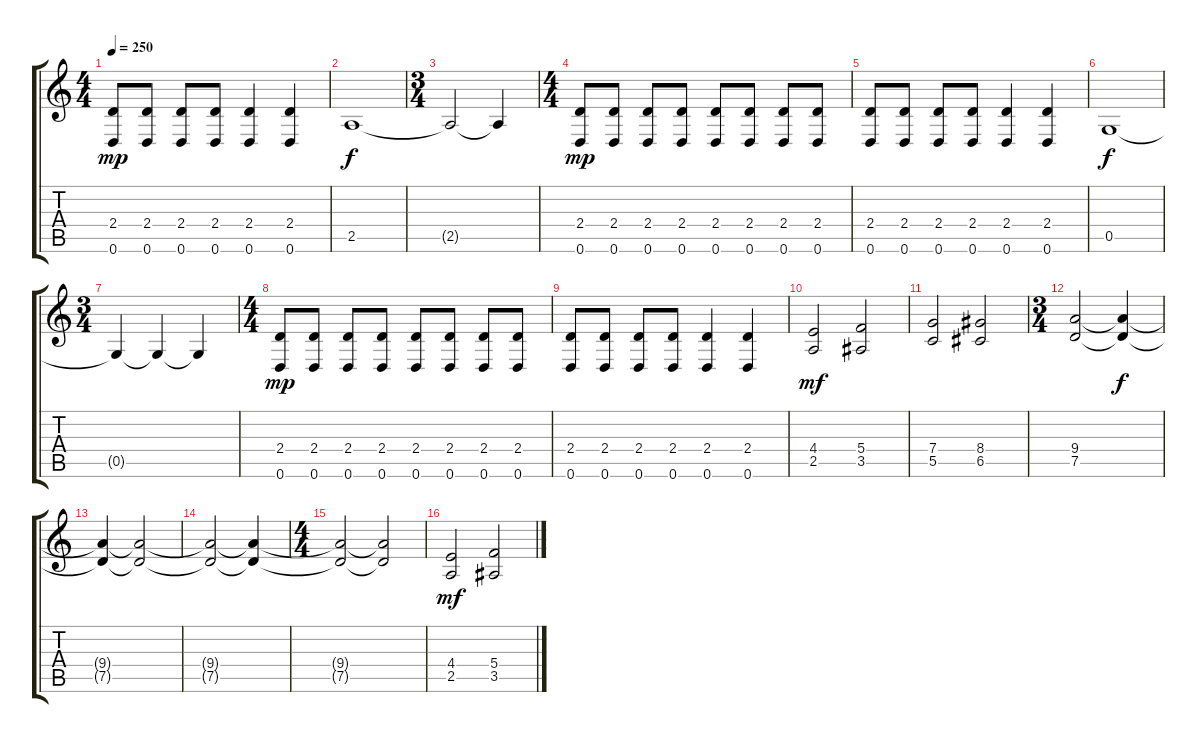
\track "" {instrument overdrivenguitar}
\staff {score tabs}
\tuning (D4 A3 F3 C3 G2 D2) {hide}
\ts (4 4)
\tempo 250
\clef g2
\ks c
(2.4 0.6).8{dy mp} (2.4 0.6).8 (2.4 0.6).8 (2.4 0.6).8 (2.4 0.6).4 (2.4 0.6).4 |
2.5.1{dy f} |
\ts (3 4)
2.5{t}.2 2.5{t}.4 |
\ts (4 4)
(2.4 0.6).8{dy mp} (2.4 0.6).8 (2.4 0.6).8 (2.4 0.6).8 (2.4 0.6).8 (2.4 0.6).8 (2.4 0.6).8 (2.4 0.6).8 |
(2.4 0.6).8 (2.4 0.6).8 (2.4 0.6).8 (2.4 0.6).8 (2.4 0.6).4 (2.4 0.6).4 |
0.5.1{dy f} |
\ts (3 4)
0.5{t}.4 0.5{t}.4 0.5{t}.4 |
\ts (4 4)
(2.4 0.6).8{dy mp} (2.4 0.6).8 (2.4 0.6).8 (2.4 0.6).8 (2.4 0.6).8 (2.4 0.6).8 (2.4 0.6).8 (2.4 0.6).8 |
(2.4 0.6).8 (2.4 0.6).8 (2.4 0.6).8 (2.4 0.6).8 (2.4 0.6).4 (2.4 0.6).4 |
(4.4 2.5).2{dy mf} (5.4 3.5).2 |
(7.4 5.5).2 (8.4 6.5).2 |
\ts (3 4)
(9.4 7.5).2 (9.4{t} 7.5{t}).4{dy f} |
(9.4{t} 7.5{t}).4 (9.4{t} 7.5{t}).2 |
(9.4{t} 7.5{t}).2 (9.4{t} 7.5{t}).4 |
\ts (4 4)
(9.4{t} 7.5{t}).2 (9.4{t} 7.5{t}).2 |
(4.4 2.5).2{dy mf} (5.4 3.5).2
